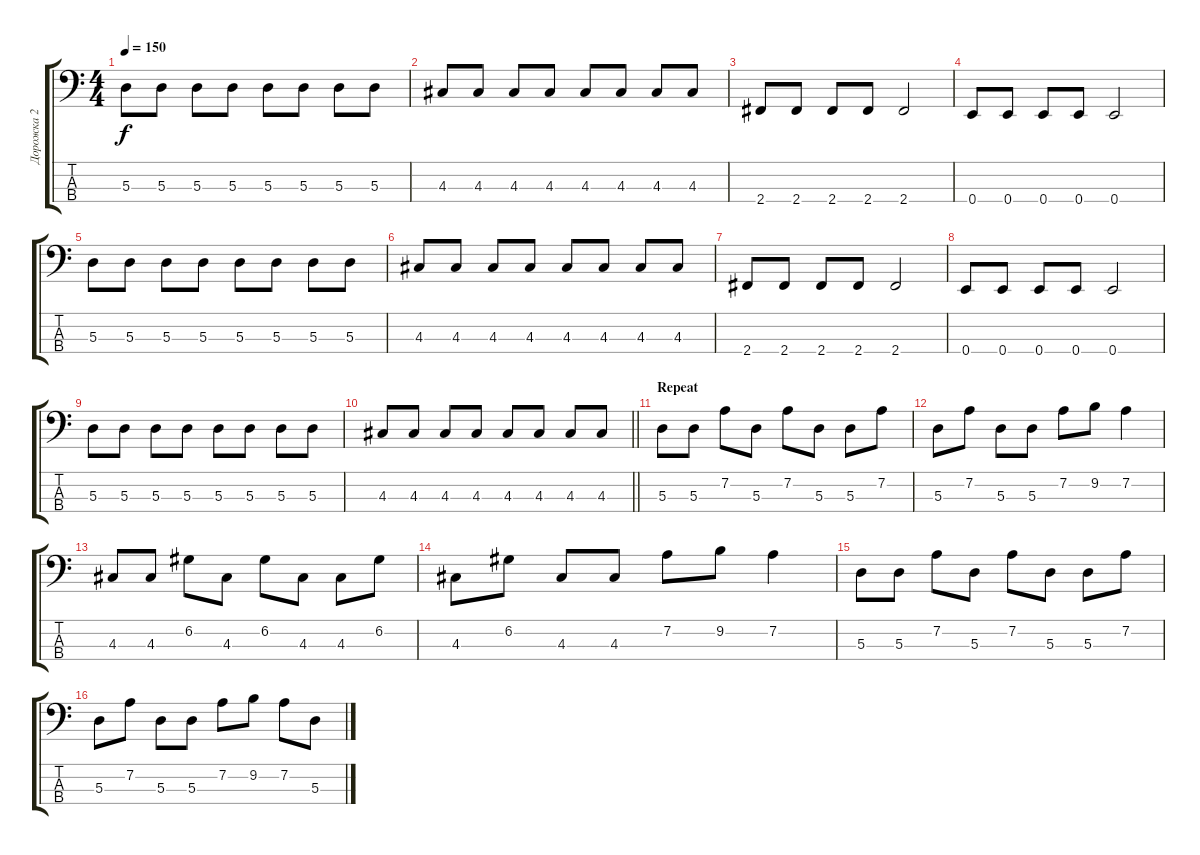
\track ("Дорожка 2" "Дорожка 2") {instrument electricbassfinger}
\staff {score tabs}
\tuning (G2 D2 A1 E1) {hide}
\ts (4 4)
\tempo 150
\clef f4
\ks c
5.3.8{dy f} 5.3.8 5.3.8 5.3.8 5.3.8 5.3.8 5.3.8 5.3.8 |
4.3.8 4.3.8 4.3.8 4.3.8 4.3.8 4.3.8 4.3.8 4.3.8 |
2.4.8 2.4.8 2.4.8 2.4.8 2.4.2 |
0.4.8 0.4.8 0.4.8 0.4.8 0.4.2 |
5.3.8 5.3.8 5.3.8 5.3.8 5.3.8 5.3.8 5.3.8 5.3.8 |
4.3.8 4.3.8 4.3.8 4.3.8 4.3.8 4.3.8 4.3.8 4.3.8 |
2.4.8 2.4.8 2.4.8 2.4.8 2.4.2 |
0.4.8 0.4.8 0.4.8 0.4.8 0.4.2 |
5.3.8 5.3.8 5.3.8 5.3.8 5.3.8 5.3.8 5.3.8 5.3.8 |
\barLineRight lightlight
4.3.8 4.3.8 4.3.8 4.3.8 4.3.8 4.3.8 4.3.8 4.3.8 |
\section ("" "Repeat")
5.3.8 5.3.8 7.2.8 5.3.8 7.2.8 5.3.8 5.3.8 7.2.8 |
5.3.8 7.2.8 5.3.8 5.3.8 7.2.8 9.2.8 7.2.4 |
4.3.8 4.3.8 6.2.8 4.3.8 6.2.8 4.3.8 4.3.8 6.2.8 |
4.3.8 6.2.8 4.3.8 4.3.8 7.2.8 9.2.8 7.2.4 |
5.3.8 5.3.8 7.2.8 5.3.8 7.2.8 5.3.8 5.3.8 7.2.8 |
5.3.8 7.2.8 5.3.8 5.3.8 7.2.8 9.2.8 7.2.8 5.3.8
